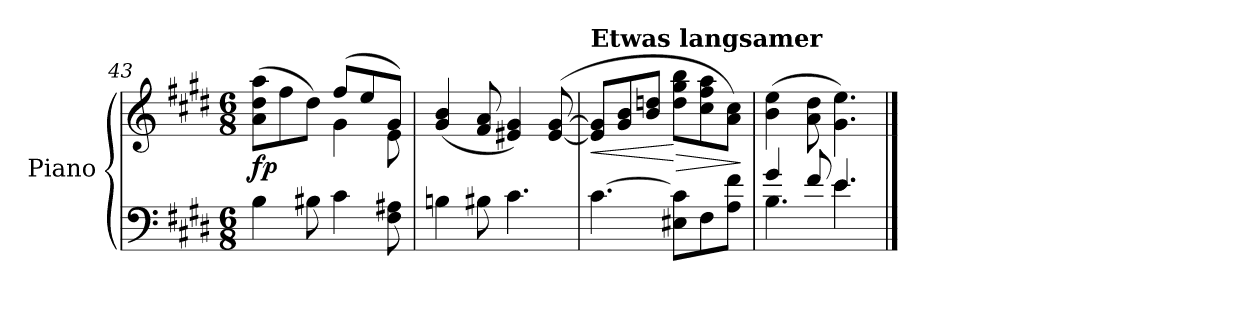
**kern	**kern	**dynam
*part1	*part1	*part1
*staff2	*staff1	*staff1/2
*I"Piano	*	*
*I'Pno.	*	*
*clefF4	*clefG2	*
*k[f#c#g#d#]	*k[f#c#g#d#]	*
*M6/8	*M6/8	*
=43	=43	=43
*	*^	*
!	!	!	!LO:DY:b
4B<\	(>8a\ 8dd#\ 8aa\L	4.ryy	fp
.	8ff#\	.	.
8B#X<\	8dd#\J)	.	.
4c#<\	(>8ff#/L	4g#\	.
.	8ee/	.	.
8F#\<< 8A#X\<<	8g#/J)	8e\	.
*	*v	*v	*
=44	=44	=44
4Bn<\	(>4g#/ 4b/	.
8B#X<\	8f#/ 8a/	.
4.c#<\	4e#X/ 4g#/)	.
.	(>[8e#/ [8g#/	.
=45	=45	=45
!	!LO:TX:a:B:t=Etwas langsamer	!
!	!	!LO:HP:b
[4.c#<\	8e#/] 8g#/]L	<
.	8g#/ 8b/	.
.	8b/ 8ddn/J	.
!	!	!LO:HP:n=1:b
8E#X\< 8c#\]<L	8dd\ 8gg#\ 8bb\L	[ >
8F#<\	8cc#\ 8ff#\ 8aa\	.
8A\< 8f#\<J	8a\ 8cc#\J)	.
.	.	]
=46	=46	=46
*^	*	*
4g#/	4.B\	(>4b\ 4ee\	.
8f#/	.	8a\ 8dd#\	.
4.e/	4.e\	4.g#\ 4.ee\)	.
*v	*v	*	*
==	==	==
*-	*-	*-
